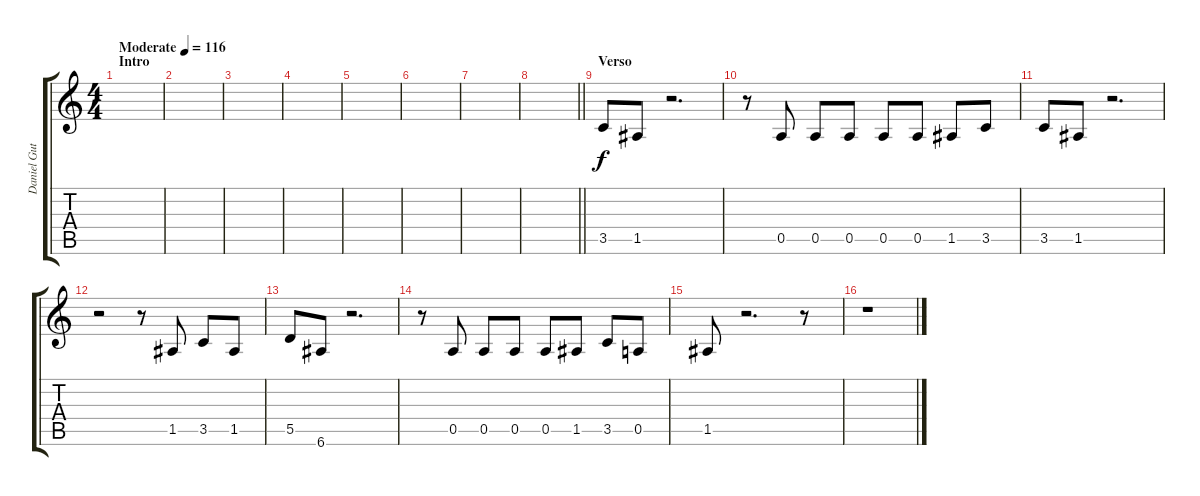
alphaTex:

\track ("Daniel Gutiérrez (Voz)" "Daniel Gut") {instrument acousticguitarsteel}
\staff {score tabs}
\tuning (E4 B3 G3 D3 A2 E2) {hide}
\ts (4 4)
\section ("" "Intro")
\tempo (116 "Moderate")
\clef g2
\ks c
|
|
|
|
|
|
|
\barLineRight lightlight
|
\section ("" "Verso")
3.5.8 1.5.8 r.2{d} |
r.8 0.5.8 0.5.8 0.5.8 0.5.8 0.5.8 1.5.8 3.5.8 |
3.5.8 1.5.8 r.2{d} |
r.2 r.8 1.5.8 3.5.8 1.5.8 |
5.5.8 6.6.8 r.2{d} |
r.8 0.5.8 0.5.8 0.5.8 0.5.8 1.5.8 3.5.8 0.5.8 |
1.5.8 r.2{d} r.8 |
r.1
